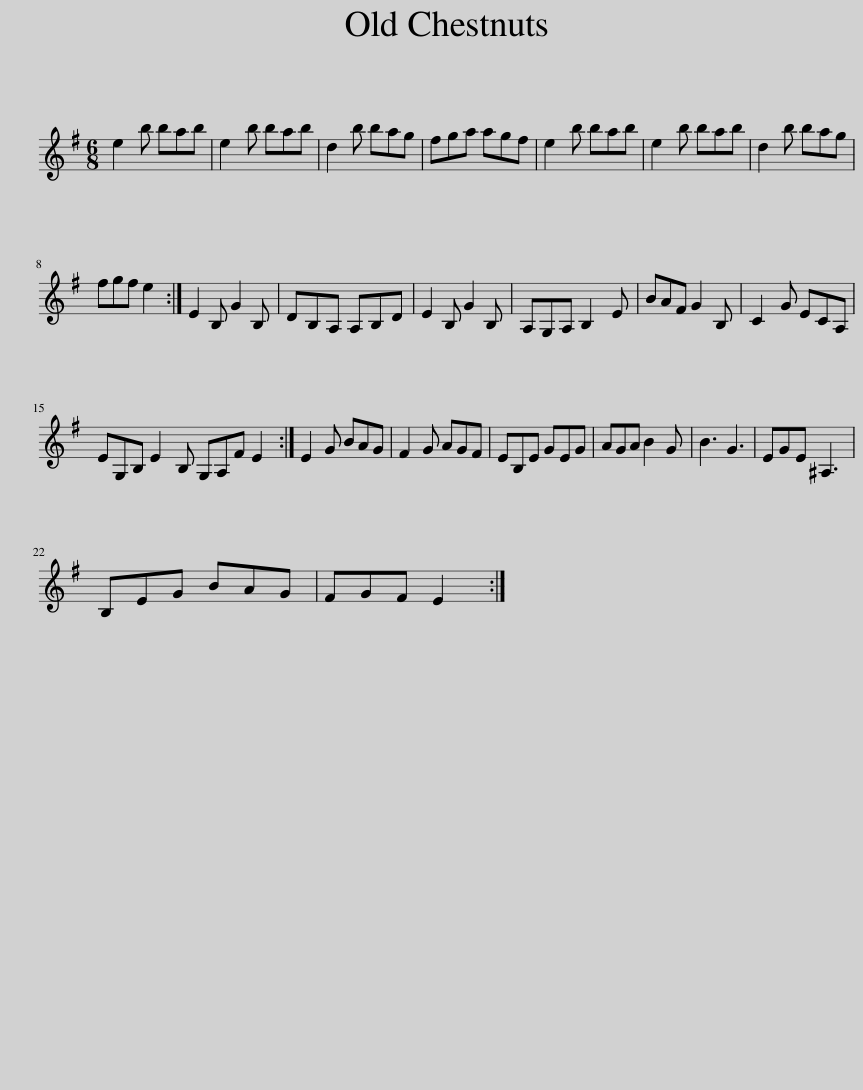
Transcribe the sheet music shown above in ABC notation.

X:1
L:1/8
M:6/8
I:linebreak $
K:Emin
V:1 treble
V:1
 e2 b bab | e2 b bab | d2 b bag | fga agf | e2 b bab | %5
 e2 b bab | d2 b bag |$ fgf e2 :| E2 B, G2 B, | DB,A, A,B,D | %10
 E2 B, G2 B, | A,G,A, B,2 E | BAF G2 B, | C2 G ECA, |$ EG,B, E2 B, G,A,F E2 :| %15
 E2 G BAG | F2 G AGF | EB,E GEG | AGA B2 G | B3 G3 | %20
 EGE ^A,3 |$ B,EG BAG | FGF E2 :| %23
